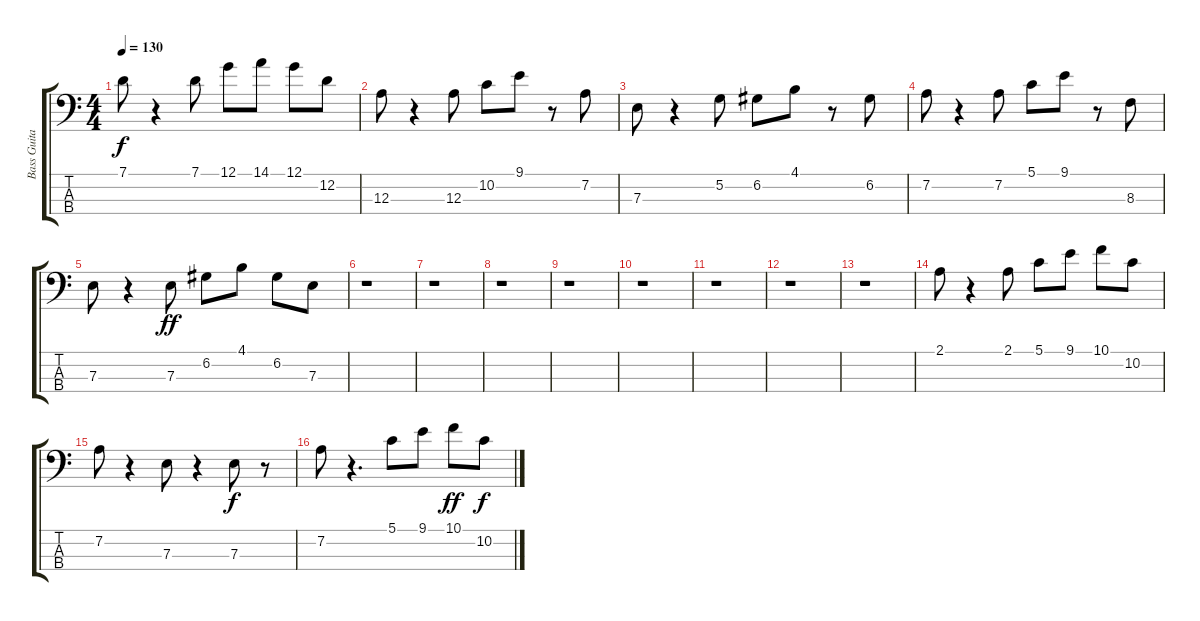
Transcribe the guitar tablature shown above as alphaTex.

\track ("Bass Guitar" "Bass Guita") {instrument electricbassfinger}
\staff {score tabs}
\tuning (G2 D2 A1 E1) {hide}
\ts (4 4)
\tempo 130
\clef f4
\ks c
7.1.8{dy f} r.4 7.1.8 12.1.8 14.1.8 12.1.8 12.2.8 |
12.3.8 r.4 12.3.8 10.2.8 9.1.8 r.8 7.2.8 |
7.3.8 r.4 5.2.8 6.2.8 4.1.8 r.8 6.2.8 |
7.2.8 r.4 7.2.8 5.1.8 9.1.8 r.8 8.3.8 |
7.3.8 r.4 7.3.8{dy ff} 6.2.8 4.1.8 6.2.8 7.3.8 |
r.1 |
r.1 |
r.1 |
r.1 |
r.1 |
r.1 |
r.1 |
r.1 |
2.1.8 r.4 2.1.8 5.1.8 9.1.8 10.1.8 10.2.8 |
7.2.8 r.4 7.3.8 r.4 7.3.8{dy f} r.8 |
7.2.8 r.4{d} 5.1.8 9.1.8 10.1.8{dy ff} 10.2.8{dy f}
